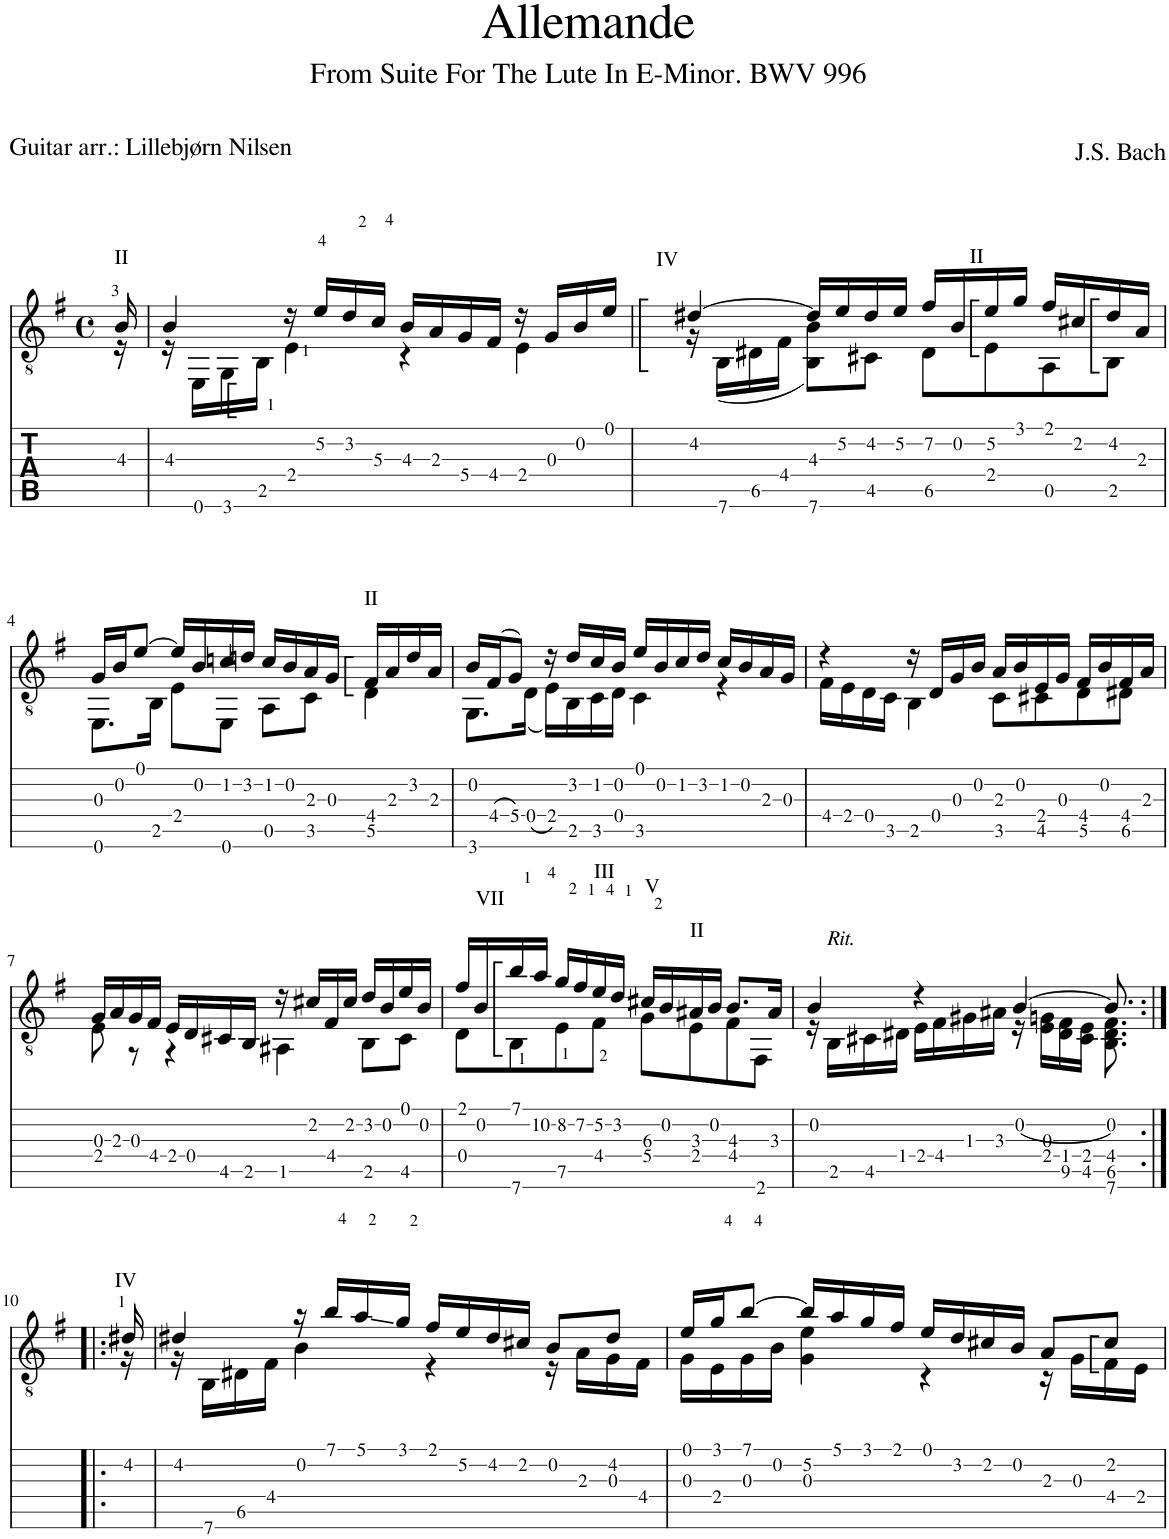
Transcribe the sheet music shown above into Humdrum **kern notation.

**kern	**kern
*part2	*part1
*staff2	*staff1
*I"Klassisk gitar (Tablatur)	*I"Klassisk gitar
*stria6	*
*	*clefGv2
*k[f#]	*k[f#]
*M4/4	*M4/4
*met(c)	*met(c)
=1	=1
*^	*^
!	!	!LO:TX:a:t=II	!
16B	16r	16B/	16r
=2	=2	=2	=2
4B	16r	4B/	16r
.	16EELL	.	16EE\LL
.	16GG	.	16GG\
.	16BBJJ	.	16BB\JJ
16r	4E	16r	4E\
16eLL	.	16e/LL	.
16d	.	16d/	.
16cJJ	.	16c/JJ	.
16BLL	4r	16B/LL	4r
16AJ	.	16A/	.
16GL	.	16G/	.
16F#JJ	.	16F#/JJ	.
16r	4E	16r	4E\
16GLL	.	16G/LL	.
16B	.	16B/	.
16eJJ	.	16e/JJ	.
=3	=3	=3	=3
!	!	!LO:TX:a:t=IV	!
4d#	16r	[4d#X/	16r
.	16BBLL	.	(16BB\LL
.	16D#	.	16D#X\
.	16F#JJ	.	16F#\JJ
16r	8BB\ 8B\L	16d#/LL]	8BB\ 8B\L)
16eLL	.	16e/	.
16d#	8C#J	16d#/	8C#X\J
16eJJ	.	16e/JJ	.
16f#LL	8D#L	16f#/LL	8D#\L
16BJ	.	16B/	.
!	!	!LO:TX:a:t=II	!
16eL	8EJ	16e/	8E\
16gJJ	.	16g/JJ	.
16f#LL	8AAL	16f#/LL	8AA\
16c#J	.	16c#X/	.
16d#L	8BBJ	16d#/	8BB\J
16AJJ	.	16A/JJ	.
!!LO:LB:g=z	!!
=4	=4	=4	=4
16GLL	8.EEL	16G/LL	8.EE\L
16BJ	.	16B/J	.
8eJ	.	[8e/J	.
.	16BBJk	.	16BB\Jk
16r	8EL	16e/LL]	8E\L
16BLL	.	16B/	.
16c	8EEJ	16c/	8EE\J
16dJJ	.	16d/JJ	.
16cLL	8AAL	16c/LL	8AA\L
16BJ	.	16B/	.
16AL	8CJ	16A/	8C\J
16GJJ	.	16G/JJ	.
!	!	!LO:TX:a:t=II	!
16F#LL	4D	16F#/LL	4D\
16AJ	.	16A/	.
16dL	.	16d/	.
16AJJ	.	16A/JJ	.
=5	=5	=5	=5
16BLL	8.GGL	16B/LL	8.GG\L
(16F#J	.	(16F#/J	.
8GJ)	.	8G/J)	.
.	(16DJk	.	(16D\Jk
16r	16ELL)	16r	16E\LL)
16dLL	16BBJ	16d/LL	16BB\
16c	16CL	16c/	16C\
16BJJ	16DJJ	16B/JJ	16D\JJ
16eLL	4C	16e/LL	4C\
16BJ	.	16B/	.
16cL	.	16c/	.
16dJJ	.	16d/JJ	.
16cLL	4r	16c/LL	4r
16BJ	.	16B/	.
16AL	.	16A/	.
16GJJ	.	16G/JJ	.
=6	=6	=6	=6
4r	16F#LL	4r	16F#\LL
.	16EJ	.	16E\
.	16DL	.	16D\
.	16CJJ	.	16C\JJ
16r	4BB	16r	4BB\
16DLL	.	16D/LL	.
16G	.	16G/	.
16BJJ	.	16B/JJ	.
16ALL	8CL	16A/LL	8C\L
16BJ	.	16B/	.
16EL	8C#J	16E/	8C#X\
16GJJ	.	16G/JJ	.
16F#LL	8DL	16F#/LL	8D\
16BJ	.	16B/	.
16F#L	8D#J	16F#/	8D#X\J
16AJJ	.	16A/JJ	.
!!LO:LB:g=z	!!
=7	=7	=7	=7
16GLL	8E	16G/LL	8E\
16AJ	.	16A/	.
16GL	8r	16G/	8r
16F#JJ	.	16F#/JJ	.
16ELL	4r	16E/LL	4r
16DJ	.	16D/	.
16C#L	.	16C#X/	.
16BBJJ	.	16BB/JJ	.
16r	4AA#	16r	4AA#X\
16c#LL	.	16c#X/LL	.
16F#	.	16F#/	.
16c#JJ	.	16c#/JJ	.
16dLL	8BBL	16d/LL	8BB\L
16BJ	.	16B/	.
16eL	8C#J	16e/	8C#\J
16BJJ	.	16B/JJ	.
=8	=8	=8	=8
16f#LL	8DL	16f#/LL	8D\L
16BJ	.	16B/	.
!	!	!LO:TX:a:t=VII	!
16bL	8BBJ	16b/	8BB\
16aJJ	.	16a/JJ	.
16gLL	8EL	16g/LL	8E\
16f#J	.	16f#/	.
!	!	!LO:TX:a:t=III	!
16eL	8F#J	16e/	8F#\J
16dJJ	.	16d/JJ	.
!	!	!LO:TX:a:t=V	!
16c#LL	8GL	16c#X/LL	8G\L
16BJ	.	16B/	.
!	!	!LO:TX:a:t=II	!
16A#L	8EJ	16A#X/	8E\
16BJJ	.	16B/JJ	.
8.BL	8F#L	8.B/L	8F#\
.	8FF#J	.	8FF#\J
16A#Jk	.	16A#/Jk	.
=9	=9	=9	=9
4B	16r	4B/	16r
!	!	!	!LO:TX:a:i:t=Rit.
.	16BBLL	.	16BB\LL
.	16C#	.	16C#X\
.	16D#JJ	.	16D#X\JJ
4r	16ELL	4r	16E\LL
.	16F#J	.	16F#\
.	16G#L	.	16G#X\
.	16A#JJ	.	16A#X\JJ
[4B	16r	[4B/	16r
.	16E\ 16G\LL	.	16E\ 16Gn\LL
.	16F#\ 16D#\	.	16D#\ 16F#\
.	16C#\ 16E\JJ	.	16C#\ 16E\JJ
8.B]	8.BB 8.D# 8.F#J	8.B/]	8.BB\ 8.D#\ 8.F#\
!!LO:LB:g=z	!!
=10:|!|:	=10:|!|:	=10:|!|:	=10:|!|:
!	!	!LO:TX:a:t=IV	!
16d#	16r	16d#X/	16r
=11	=11	=11	=11
4d#	16r	4d#X/	16r
.	16BBLL	.	16BB\LL
.	16D#	.	16D#X\
.	16F#JJ	.	16F#\JJ
16r	4B	16r	4B\
16bLL	.	16b/LL	.
16a	.	16a/	.
16gJJ	.	16g/JJ	.
16f#LL	4r	16f#/LL	4r
16eJ	.	16e/	.
16d#L	.	16d#/	.
16c#JJ	.	16c#X/JJ	.
8BL	16r	8B/L	16r
.	16ALL	.	16A\LL
8d#J	16G	8d#/J	16G\
.	16F#JJ	.	16F#\JJ
=12	=12	=12	=12
16eLL	16GLL	16e/LL	16G\LL
16gJ	16EJ	16g/J	16E\
8bJ	16GL	[8b/J	16G\
.	16BJJ	.	16B\JJ
16r	4G 4e	16b/LL]	4G\ 4e\
16aLL	.	16a/	.
16g	.	16g/	.
16f#JJ	.	16f#/JJ	.
16eLL	4r	16e/LL	4r
16dJ	.	16d/	.
16c#L	.	16c#X/	.
16BJJ	.	16B/JJ	.
8AL	16r	8A/L	16r
.	16GLL	.	16G\LL
8c#J	16F#	8c#/J	16F#\
.	16EJJ	.	16E\JJ
*v	*v	*	*
*	*v	*v
=	=
*-	*-
